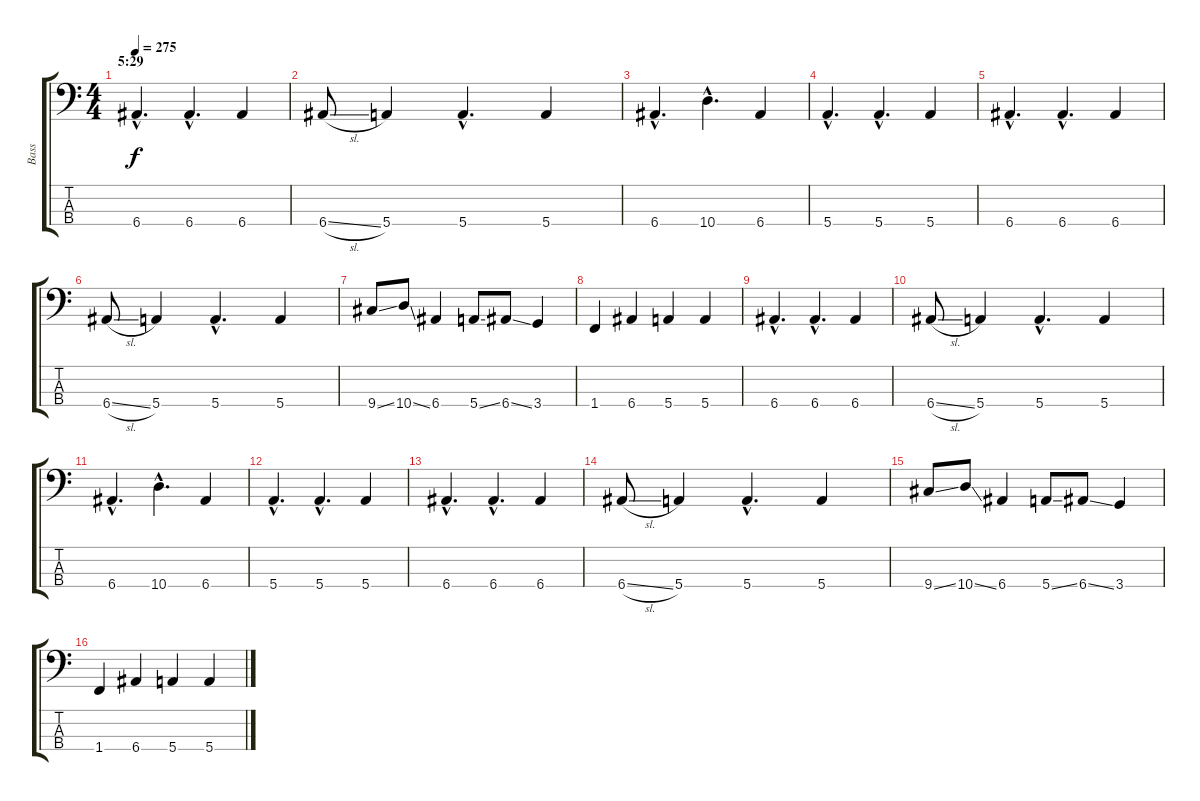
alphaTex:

\track ("Bass" "Bass") {instrument electricbasspick}
\staff {score tabs}
\tuning (G2 D2 A1 E1) {hide}
\ts (4 4)
\section ("" "5:29")
\tempo 275
\clef f4
\ks c
6.4{hac}.4{d dy f} 6.4{hac}.4{d} 6.4.4 |
6.4{sl}.8 5.4.4 5.4{hac}.4{d} 5.4.4 |
6.4{hac}.4{d} 10.4{hac}.4{d} 6.4.4 |
5.4{hac}.4{d} 5.4{hac}.4{d} 5.4.4 |
6.4{hac}.4{d} 6.4{hac}.4{d} 6.4.4 |
6.4{sl}.8 5.4.4 5.4{hac}.4{d} 5.4.4 |
9.4{ss}.8 10.4{ss}.8 6.4.4 5.4{ss}.8 6.4{ss}.8 3.4.4 |
1.4.4 6.4.4 5.4.4 5.4.4 |
6.4{hac}.4{d} 6.4{hac}.4{d} 6.4.4 |
6.4{sl}.8 5.4.4 5.4{hac}.4{d} 5.4.4 |
6.4{hac}.4{d} 10.4{hac}.4{d} 6.4.4 |
5.4{hac}.4{d} 5.4{hac}.4{d} 5.4.4 |
6.4{hac}.4{d} 6.4{hac}.4{d} 6.4.4 |
6.4{sl}.8 5.4.4 5.4{hac}.4{d} 5.4.4 |
9.4{ss}.8 10.4{ss}.8 6.4.4 5.4{ss}.8 6.4{ss}.8 3.4.4 |
1.4.4 6.4.4 5.4.4 5.4.4
